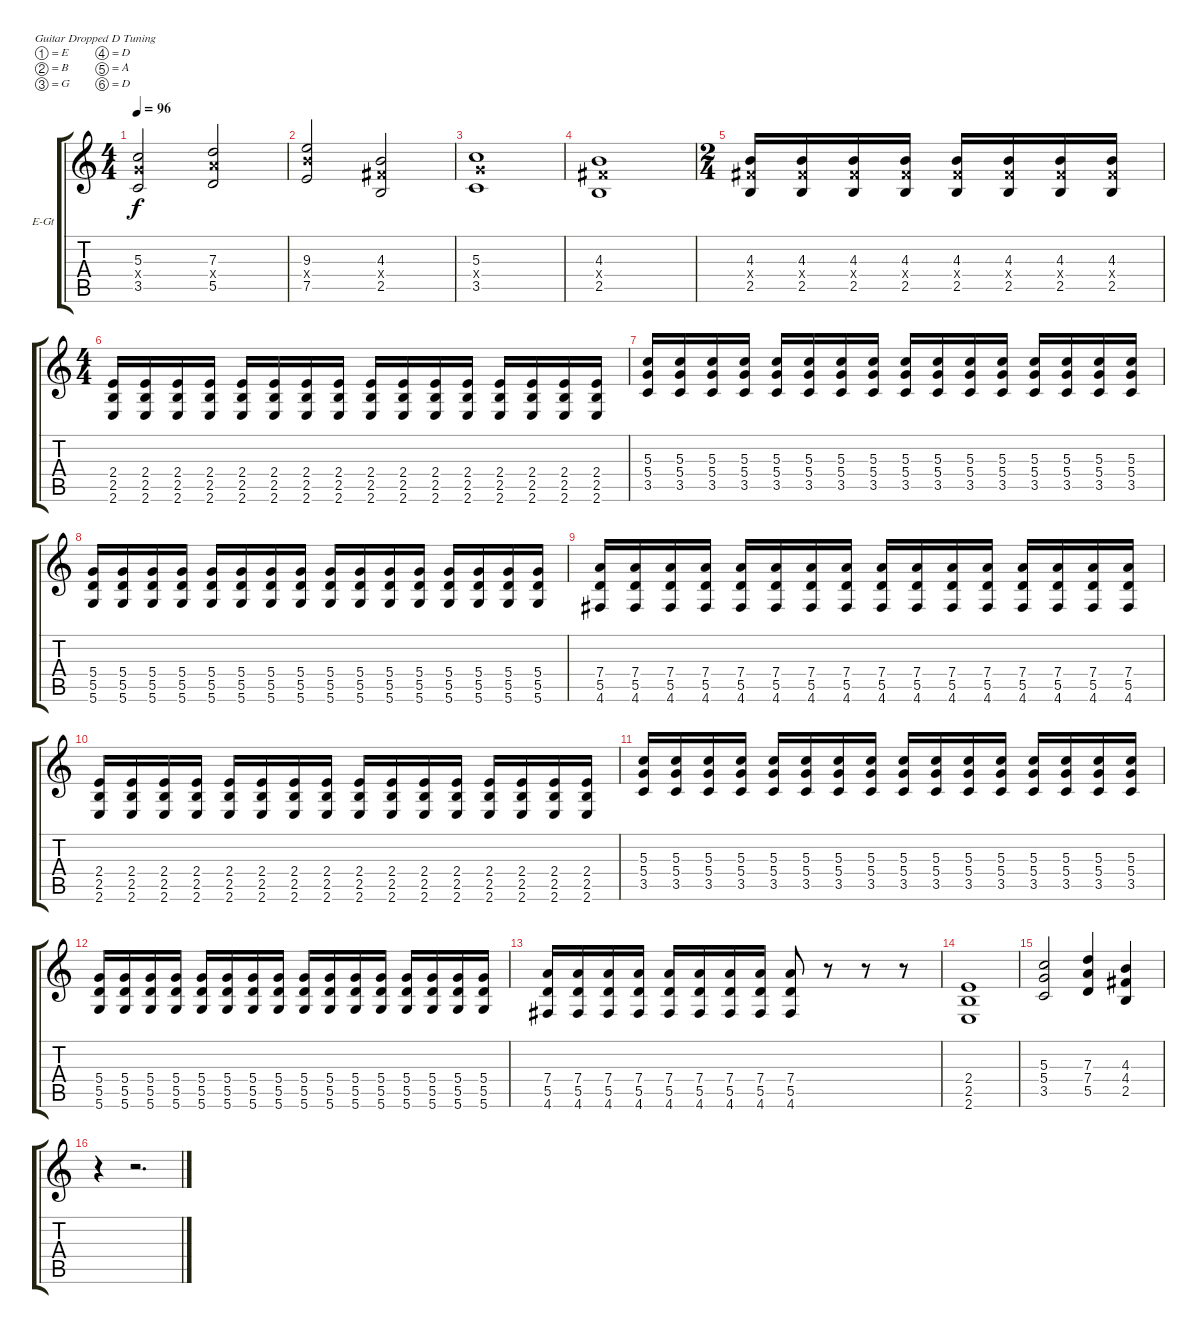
\bracketExtendMode groupsimilarinstruments
\firstSystemTrackNameOrientation horizontal
\otherSystemsTrackNameOrientation horizontal
\track ("Rhythmic Guitar" "E-Gt") {instrument distortionguitar}
\staff {score tabs}
\tuning (E4 B3 G3 D3 A2 D2)
\ts (4 4)
\tempo 96
\clef g2
\ks c
(5.3 5.4{x} 3.5).2{dy f} (7.3 7.4{x} 5.5).2 |
(9.3 9.4{x} 7.5).2 (4.3 4.4{x} 2.5).2 |
(5.3 5.4{x} 3.5).1 |
(4.3 4.4{x} 2.5).1 |
\ts (2 4)
\beaming (8 2 2)
(4.3 4.4{x} 2.5).16 (4.3 4.4{x} 2.5).16 (4.3 4.4{x} 2.5).16 (4.3 4.4{x} 2.5).16 (4.3 4.4{x} 2.5).16 (4.3 4.4{x} 2.5).16 (4.3 4.4{x} 2.5).16 (4.3 4.4{x} 2.5).16 |
\ts (4 4)
\beaming (8 2 2 2 2)
(2.4 2.5 2.6).16 (2.4 2.5 2.6).16 (2.4 2.5 2.6).16 (2.4 2.5 2.6).16 (2.4 2.5 2.6).16 (2.4 2.5 2.6).16 (2.4 2.5 2.6).16 (2.4 2.5 2.6).16 (2.4 2.5 2.6).16 (2.4 2.5 2.6).16 (2.4 2.5 2.6).16 (2.4 2.5 2.6).16 (2.4 2.5 2.6).16 (2.4 2.5 2.6).16 (2.4 2.5 2.6).16 (2.4 2.5 2.6).16 |
(5.3 5.4 3.5).16 (5.3 5.4 3.5).16 (5.3 5.4 3.5).16 (5.3 5.4 3.5).16 (5.3 5.4 3.5).16 (5.3 5.4 3.5).16 (5.3 5.4 3.5).16 (5.3 5.4 3.5).16 (5.3 5.4 3.5).16 (5.3 5.4 3.5).16 (5.3 5.4 3.5).16 (5.3 5.4 3.5).16 (5.3 5.4 3.5).16 (5.3 5.4 3.5).16 (5.3 5.4 3.5).16 (5.3 5.4 3.5).16 |
(5.4 5.5 5.6).16 (5.4 5.5 5.6).16 (5.4 5.5 5.6).16 (5.4 5.5 5.6).16 (5.4 5.5 5.6).16 (5.4 5.5 5.6).16 (5.4 5.5 5.6).16 (5.4 5.5 5.6).16 (5.4 5.5 5.6).16 (5.4 5.5 5.6).16 (5.4 5.5 5.6).16 (5.4 5.5 5.6).16 (5.4 5.5 5.6).16 (5.4 5.5 5.6).16 (5.4 5.5 5.6).16 (5.4 5.5 5.6).16 |
(7.4 5.5 4.6).16 (7.4 5.5 4.6).16 (7.4 5.5 4.6).16 (7.4 5.5 4.6).16 (7.4 5.5 4.6).16 (7.4 5.5 4.6).16 (7.4 5.5 4.6).16 (7.4 5.5 4.6).16 (7.4 5.5 4.6).16 (7.4 5.5 4.6).16 (7.4 5.5 4.6).16 (7.4 5.5 4.6).16 (7.4 5.5 4.6).16 (7.4 5.5 4.6).16 (7.4 5.5 4.6).16 (7.4 5.5 4.6).16 |
(2.4 2.5 2.6).16 (2.4 2.5 2.6).16 (2.4 2.5 2.6).16 (2.4 2.5 2.6).16 (2.4 2.5 2.6).16 (2.4 2.5 2.6).16 (2.4 2.5 2.6).16 (2.4 2.5 2.6).16 (2.4 2.5 2.6).16 (2.4 2.5 2.6).16 (2.4 2.5 2.6).16 (2.4 2.5 2.6).16 (2.4 2.5 2.6).16 (2.4 2.5 2.6).16 (2.4 2.5 2.6).16 (2.4 2.5 2.6).16 |
(5.3 5.4 3.5).16 (5.3 5.4 3.5).16 (5.3 5.4 3.5).16 (5.3 5.4 3.5).16 (5.3 5.4 3.5).16 (5.3 5.4 3.5).16 (5.3 5.4 3.5).16 (5.3 5.4 3.5).16 (5.3 5.4 3.5).16 (5.3 5.4 3.5).16 (5.3 5.4 3.5).16 (5.3 5.4 3.5).16 (5.3 5.4 3.5).16 (5.3 5.4 3.5).16 (5.3 5.4 3.5).16 (5.3 5.4 3.5).16 |
(5.4 5.5 5.6).16 (5.4 5.5 5.6).16 (5.4 5.5 5.6).16 (5.4 5.5 5.6).16 (5.4 5.5 5.6).16 (5.4 5.5 5.6).16 (5.4 5.5 5.6).16 (5.4 5.5 5.6).16 (5.4 5.5 5.6).16 (5.4 5.5 5.6).16 (5.4 5.5 5.6).16 (5.4 5.5 5.6).16 (5.4 5.5 5.6).16 (5.4 5.5 5.6).16 (5.4 5.5 5.6).16 (5.4 5.5 5.6).16 |
(7.4 5.5 4.6).16 (7.4 5.5 4.6).16 (7.4 5.5 4.6).16 (7.4 5.5 4.6).16 (7.4 5.5 4.6).16 (7.4 5.5 4.6).16 (7.4 5.5 4.6).16 (7.4 5.5 4.6).16 (7.4 5.5 4.6).8 r.8 r.8 r.8 |
(2.4 2.5 2.6).1 |
(5.3 5.4 3.5).2 (7.3 7.4 5.5).4 (4.3 4.4 2.5).4 |
r.4 r.2{d}
